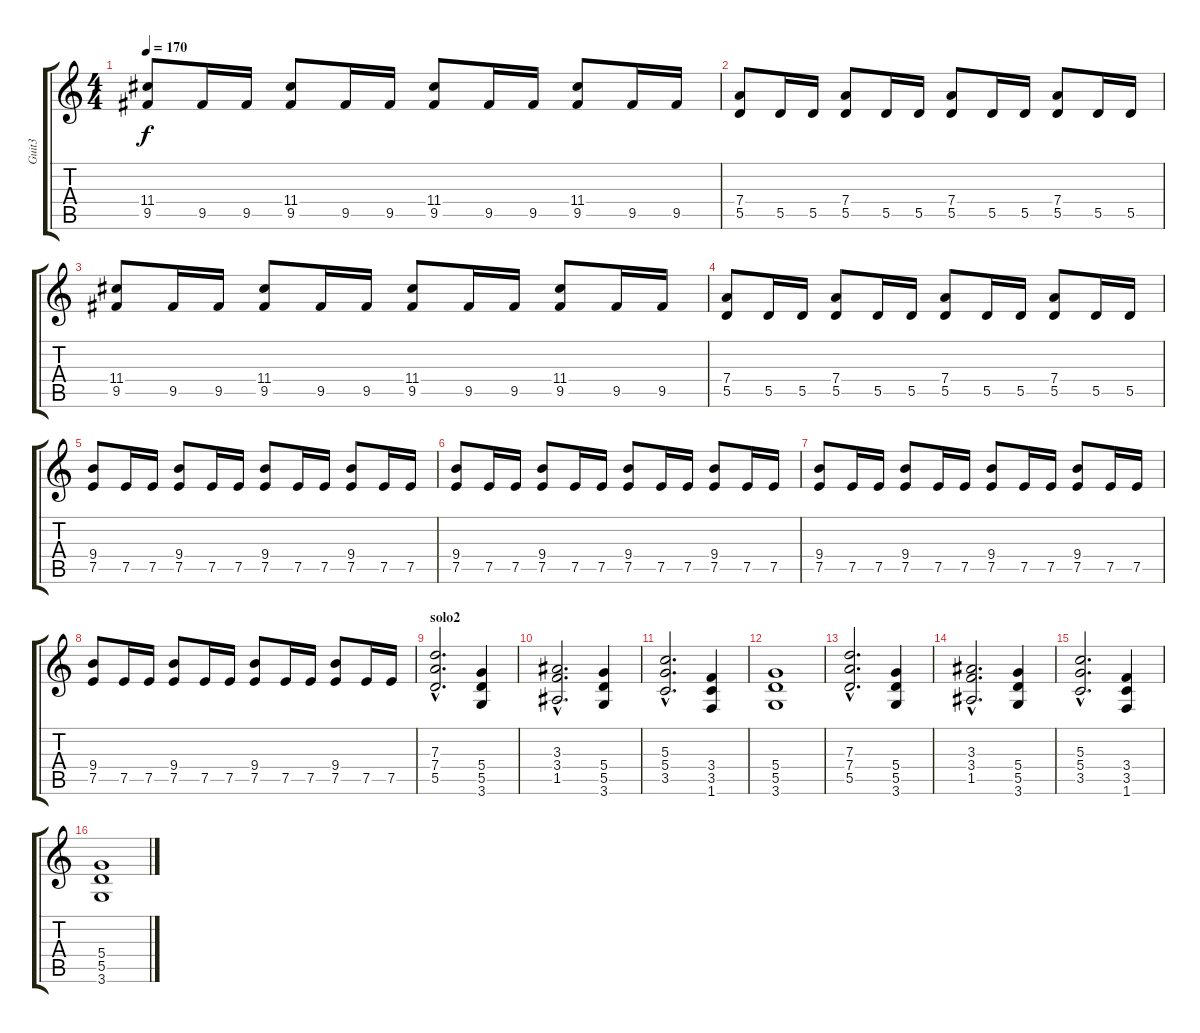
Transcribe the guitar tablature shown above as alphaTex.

\track ("Guit3" "Guit3") {instrument overdrivenguitar}
\staff {score tabs}
\tuning (E4 B3 G3 D3 A2 E2) {hide}
\ts (4 4)
\tempo 170
\clef g2
\ks c
(11.4 9.5).8{dy f} 9.5.16 9.5.16 (11.4 9.5).8 9.5.16 9.5.16 (11.4 9.5).8 9.5.16 9.5.16 (11.4 9.5).8 9.5.16 9.5.16 |
(7.4 5.5).8 5.5.16 5.5.16 (7.4 5.5).8 5.5.16 5.5.16 (7.4 5.5).8 5.5.16 5.5.16 (7.4 5.5).8 5.5.16 5.5.16 |
(11.4 9.5).8 9.5.16 9.5.16 (11.4 9.5).8 9.5.16 9.5.16 (11.4 9.5).8 9.5.16 9.5.16 (11.4 9.5).8 9.5.16 9.5.16 |
(7.4 5.5).8 5.5.16 5.5.16 (7.4 5.5).8 5.5.16 5.5.16 (7.4 5.5).8 5.5.16 5.5.16 (7.4 5.5).8 5.5.16 5.5.16 |
(9.4 7.5).8 7.5.16 7.5.16 (9.4 7.5).8 7.5.16 7.5.16 (9.4 7.5).8 7.5.16 7.5.16 (9.4 7.5).8 7.5.16 7.5.16 |
(9.4 7.5).8 7.5.16 7.5.16 (9.4 7.5).8 7.5.16 7.5.16 (9.4 7.5).8 7.5.16 7.5.16 (9.4 7.5).8 7.5.16 7.5.16 |
(9.4 7.5).8 7.5.16 7.5.16 (9.4 7.5).8 7.5.16 7.5.16 (9.4 7.5).8 7.5.16 7.5.16 (9.4 7.5).8 7.5.16 7.5.16 |
(9.4 7.5).8 7.5.16 7.5.16 (9.4 7.5).8 7.5.16 7.5.16 (9.4 7.5).8 7.5.16 7.5.16 (9.4 7.5).8 7.5.16 7.5.16 |
\section ("" "solo2")
(7.3{hac} 7.4{hac} 5.5{hac}).2{d volume 11 instrument overdrivenguitar} (5.4 5.5 3.6).4 |
(3.3{hac} 3.4{hac} 1.5{hac}).2{d} (5.4 5.5 3.6).4 |
(5.3{hac} 5.4{hac} 3.5{hac}).2{d} (3.4 3.5 1.6).4 |
(5.4 5.5 3.6).1 |
(7.3{hac} 7.4{hac} 5.5{hac}).2{d volume 11 instrument overdrivenguitar} (5.4 5.5 3.6).4 |
(3.3{hac} 3.4{hac} 1.5{hac}).2{d} (5.4 5.5 3.6).4 |
(5.3{hac} 5.4{hac} 3.5{hac}).2{d} (3.4 3.5 1.6).4 |
(5.4 5.5 3.6).1
